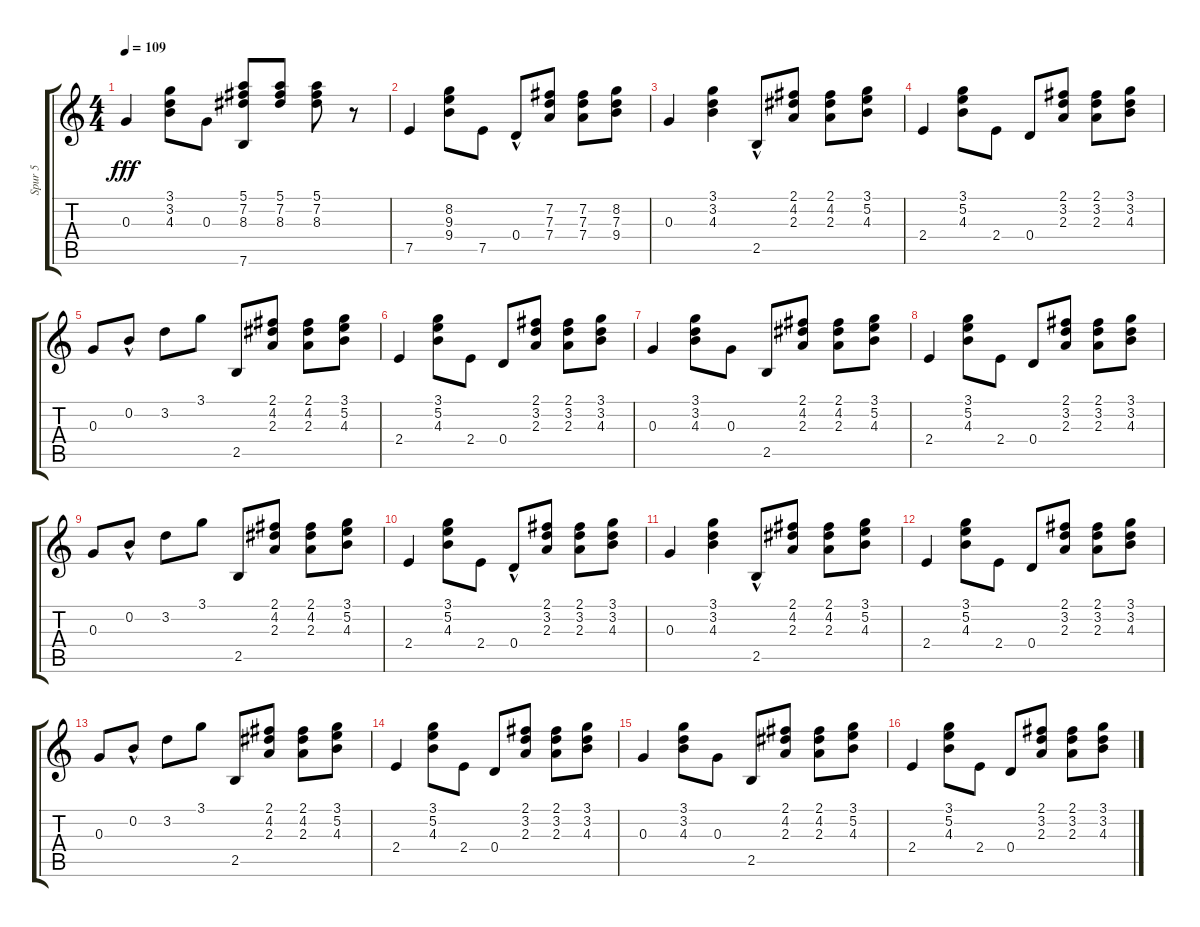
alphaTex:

\track ("Spur 5" "Spur 5") {instrument acousticguitarsteel}
\staff {score tabs}
\tuning (E4 B3 G3 D3 A2 E2) {hide}
\ts (4 4)
\tempo 109
\clef g2
\ks c
0.3.4{dy fff} (3.1 3.2 4.3).8 0.3.8 (5.1 7.2 8.3 7.6).8 (5.1 7.2 8.3).8 (5.1 7.2 8.3).8 r.8 |
7.5.4 (8.2 9.3 9.4).8 7.5.8 0.4{hac}.8 (7.2 7.3 7.4).8 (7.2 7.3 7.4).8 (8.2 7.3 9.4).8 |
0.3.4 (3.1 3.2 4.3).4 2.5{hac}.8 (2.1 4.2 2.3).8 (2.1 4.2 2.3).8 (3.1 5.2 4.3).8 |
2.4.4 (3.1 5.2 4.3).8 2.4.8 0.4.8 (2.1 3.2 2.3).8 (2.1 3.2 2.3).8 (3.1 3.2 4.3).8 |
0.3.8 0.2{hac}.8 3.2.8 3.1.8 2.5.8 (2.1 4.2 2.3).8 (2.1 4.2 2.3).8 (3.1 5.2 4.3).8 |
2.4.4 (3.1 5.2 4.3).8 2.4.8 0.4.8 (2.1 3.2 2.3).8 (2.1 3.2 2.3).8 (3.1 3.2 4.3).8 |
0.3.4 (3.1 3.2 4.3).8 0.3.8 2.5.8 (2.1 4.2 2.3).8 (2.1 4.2 2.3).8 (3.1 5.2 4.3).8 |
2.4.4 (3.1 5.2 4.3).8 2.4.8 0.4.8 (2.1 3.2 2.3).8 (2.1 3.2 2.3).8 (3.1 3.2 4.3).8 |
0.3.8 0.2{hac}.8 3.2.8 3.1.8 2.5.8 (2.1 4.2 2.3).8 (2.1 4.2 2.3).8 (3.1 5.2 4.3).8 |
2.4.4 (3.1 5.2 4.3).8 2.4.8 0.4{hac}.8 (2.1 3.2 2.3).8 (2.1 3.2 2.3).8 (3.1 3.2 4.3).8 |
0.3.4 (3.1 3.2 4.3).4 2.5{hac}.8 (2.1 4.2 2.3).8 (2.1 4.2 2.3).8 (3.1 5.2 4.3).8 |
2.4.4 (3.1 5.2 4.3).8 2.4.8 0.4.8 (2.1 3.2 2.3).8 (2.1 3.2 2.3).8 (3.1 3.2 4.3).8 |
0.3.8 0.2{hac}.8 3.2.8 3.1.8 2.5.8 (2.1 4.2 2.3).8 (2.1 4.2 2.3).8 (3.1 5.2 4.3).8 |
2.4.4 (3.1 5.2 4.3).8 2.4.8 0.4.8 (2.1 3.2 2.3).8 (2.1 3.2 2.3).8 (3.1 3.2 4.3).8 |
0.3.4 (3.1 3.2 4.3).8 0.3.8 2.5.8 (2.1 4.2 2.3).8 (2.1 4.2 2.3).8 (3.1 5.2 4.3).8 |
2.4.4 (3.1 5.2 4.3).8 2.4.8 0.4.8 (2.1 3.2 2.3).8 (2.1 3.2 2.3).8 (3.1 3.2 4.3).8
